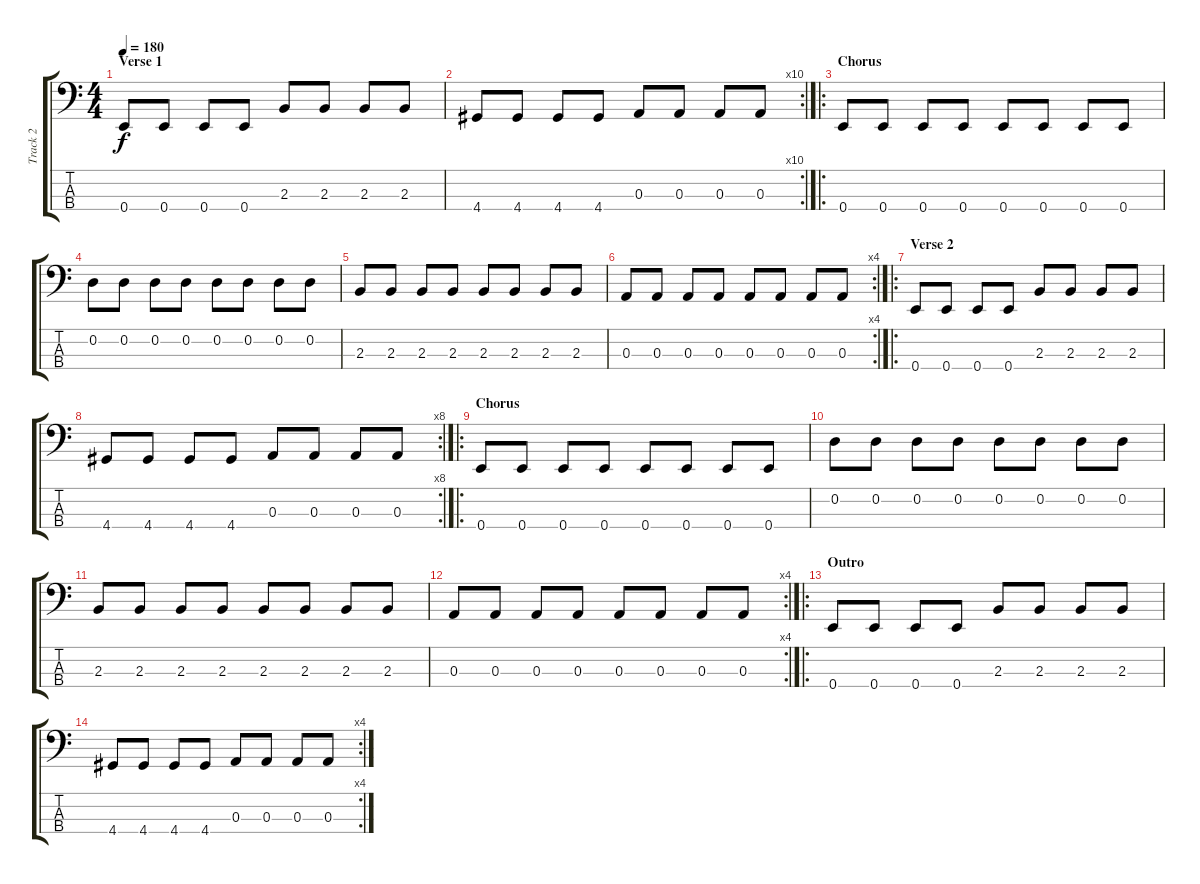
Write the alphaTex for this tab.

\track ("Track 2" "Track 2") {instrument electricbassfinger}
\staff {score tabs}
\tuning (G2 D2 A1 E1) {hide}
\ts (4 4)
\section ("" "Verse 1")
\tempo 180
\clef f4
\ks c
0.4.8{dy f instrument electricbassfinger} 0.4.8 0.4.8 0.4.8 2.3.8 2.3.8 2.3.8 2.3.8 |
\rc 10
4.4.8 4.4.8 4.4.8 4.4.8 0.3.8 0.3.8 0.3.8 0.3.8 |
\ro
\section ("" "Chorus")
0.4.8 0.4.8 0.4.8 0.4.8 0.4.8 0.4.8 0.4.8 0.4.8 |
0.2.8 0.2.8 0.2.8 0.2.8 0.2.8 0.2.8 0.2.8 0.2.8 |
2.3.8 2.3.8 2.3.8 2.3.8 2.3.8 2.3.8 2.3.8 2.3.8 |
\rc 4
0.3.8 0.3.8 0.3.8 0.3.8 0.3.8 0.3.8 0.3.8 0.3.8 |
\ro
\section ("" "Verse 2")
0.4.8 0.4.8 0.4.8 0.4.8 2.3.8 2.3.8 2.3.8 2.3.8 |
\rc 8
4.4.8 4.4.8 4.4.8 4.4.8 0.3.8 0.3.8 0.3.8 0.3.8 |
\ro
\section ("" "Chorus")
0.4.8 0.4.8 0.4.8 0.4.8 0.4.8 0.4.8 0.4.8 0.4.8 |
0.2.8 0.2.8 0.2.8 0.2.8 0.2.8 0.2.8 0.2.8 0.2.8 |
2.3.8 2.3.8 2.3.8 2.3.8 2.3.8 2.3.8 2.3.8 2.3.8 |
\rc 4
0.3.8 0.3.8 0.3.8 0.3.8 0.3.8 0.3.8 0.3.8 0.3.8 |
\ro
\section ("" "Outro")
0.4.8 0.4.8 0.4.8 0.4.8 2.3.8 2.3.8 2.3.8 2.3.8 |
\rc 4
4.4.8 4.4.8 4.4.8 4.4.8 0.3.8 0.3.8 0.3.8 0.3.8
